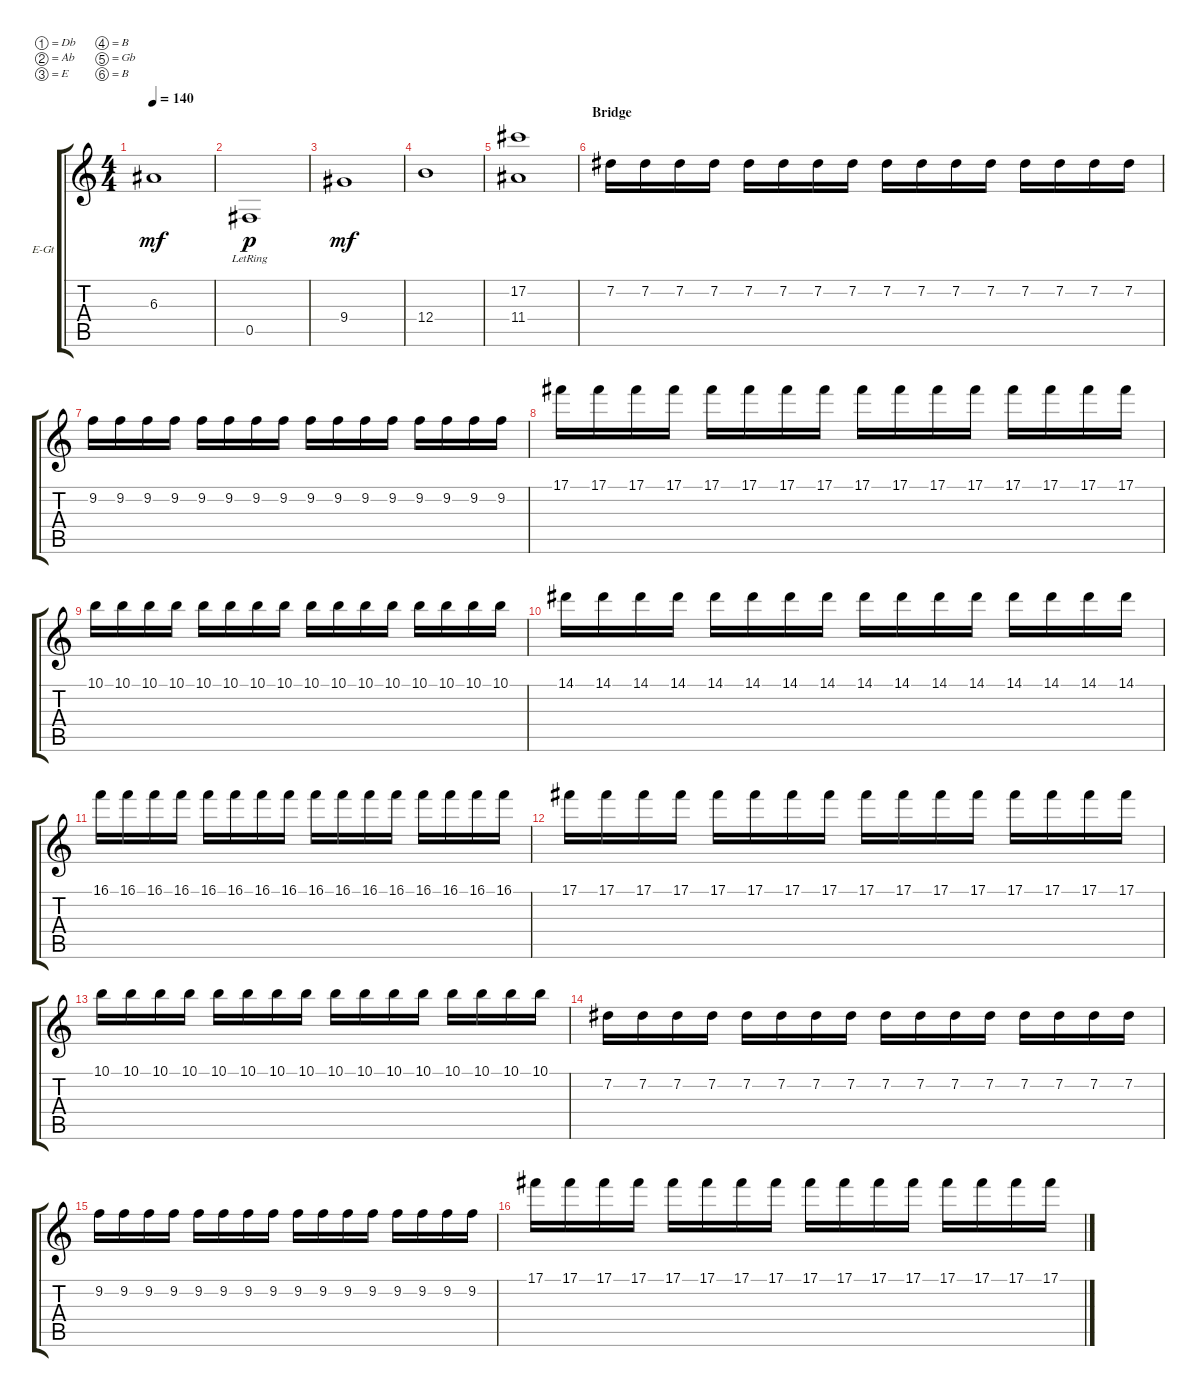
\bracketExtendMode groupsimilarinstruments
\firstSystemTrackNameOrientation horizontal
\otherSystemsTrackNameOrientation horizontal
\track ("Lead" "E-Gt") {instrument distortionguitar}
\staff {score tabs}
\tuning (Db4 Ab3 E3 B2 Gb2 B1)
\ts (4 4)
\tempo 140
\clef g2
\ks c
6.3{t}.1{dy mf} |
0.5{lr}.1{dy p} |
9.4.1{dy mf} |
12.4.1 |
(11.4 17.2).1 |
\section ("" "Bridge")
7.2.16 7.2.16 7.2.16 7.2.16 7.2.16 7.2.16 7.2.16 7.2.16 7.2.16 7.2.16 7.2.16 7.2.16 7.2.16 7.2.16 7.2.16 7.2.16 |
9.2.16 9.2.16 9.2.16 9.2.16 9.2.16 9.2.16 9.2.16 9.2.16 9.2.16 9.2.16 9.2.16 9.2.16 9.2.16 9.2.16 9.2.16 9.2.16 |
17.1.16 17.1.16 17.1.16 17.1.16 17.1.16 17.1.16 17.1.16 17.1.16 17.1.16 17.1.16 17.1.16 17.1.16 17.1.16 17.1.16 17.1.16 17.1.16 |
10.1.16 10.1.16 10.1.16 10.1.16 10.1.16 10.1.16 10.1.16 10.1.16 10.1.16 10.1.16 10.1.16 10.1.16 10.1.16 10.1.16 10.1.16 10.1.16 |
14.1.16 14.1.16 14.1.16 14.1.16 14.1.16 14.1.16 14.1.16 14.1.16 14.1.16 14.1.16 14.1.16 14.1.16 14.1.16 14.1.16 14.1.16 14.1.16 |
16.1.16 16.1.16 16.1.16 16.1.16 16.1.16 16.1.16 16.1.16 16.1.16 16.1.16 16.1.16 16.1.16 16.1.16 16.1.16 16.1.16 16.1.16 16.1.16 |
17.1.16 17.1.16 17.1.16 17.1.16 17.1.16 17.1.16 17.1.16 17.1.16 17.1.16 17.1.16 17.1.16 17.1.16 17.1.16 17.1.16 17.1.16 17.1.16 |
10.1.16 10.1.16 10.1.16 10.1.16 10.1.16 10.1.16 10.1.16 10.1.16 10.1.16 10.1.16 10.1.16 10.1.16 10.1.16 10.1.16 10.1.16 10.1.16 |
7.2.16 7.2.16 7.2.16 7.2.16 7.2.16 7.2.16 7.2.16 7.2.16 7.2.16 7.2.16 7.2.16 7.2.16 7.2.16 7.2.16 7.2.16 7.2.16 |
9.2.16 9.2.16 9.2.16 9.2.16 9.2.16 9.2.16 9.2.16 9.2.16 9.2.16 9.2.16 9.2.16 9.2.16 9.2.16 9.2.16 9.2.16 9.2.16 |
17.1.16 17.1.16 17.1.16 17.1.16 17.1.16 17.1.16 17.1.16 17.1.16 17.1.16 17.1.16 17.1.16 17.1.16 17.1.16 17.1.16 17.1.16 17.1.16
